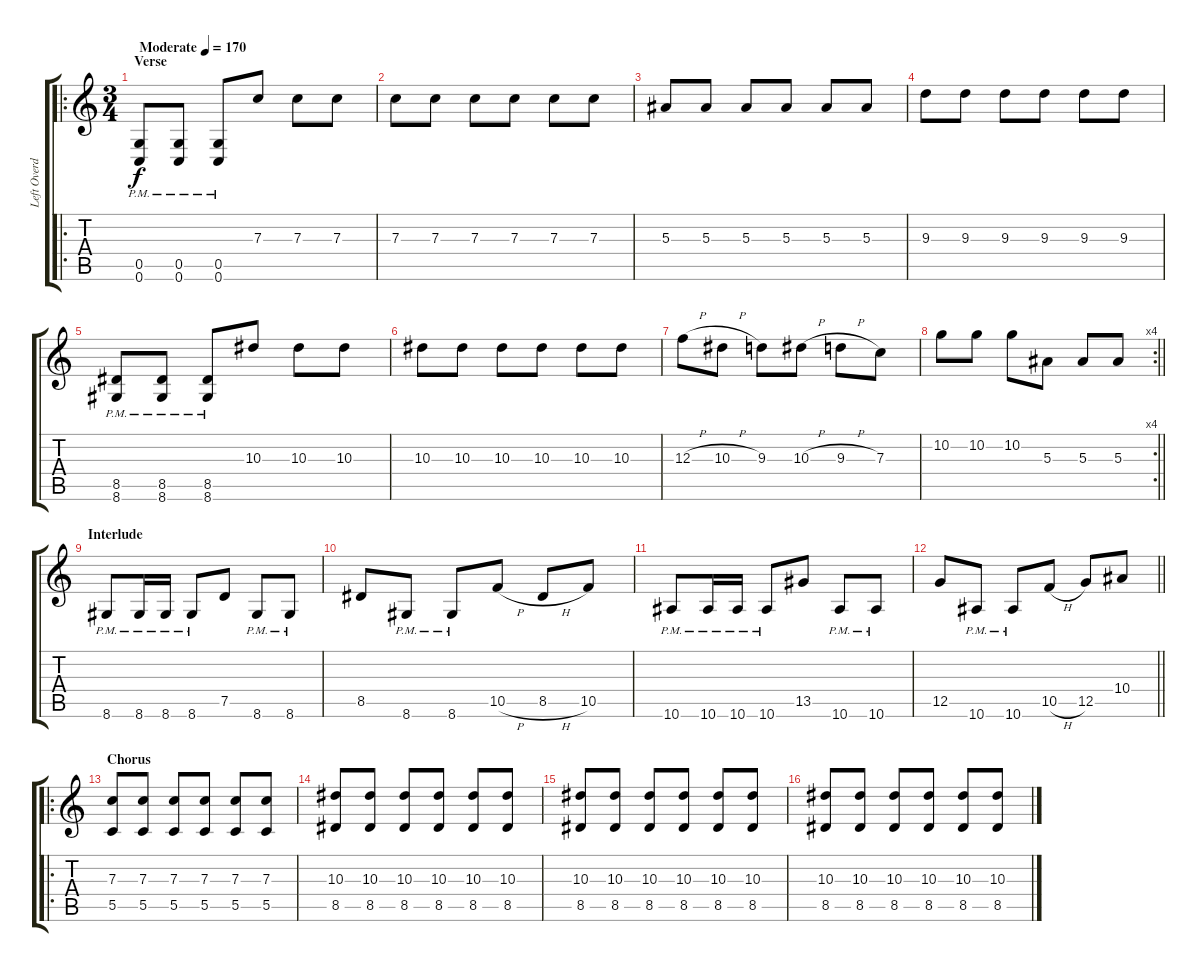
\track ("Left Overdriven Guitar" "Left Overd") {instrument distortionguitar}
\staff {score tabs}
\tuning (D4 A3 F3 C3 G2 C2) {hide}
\ro
\ts (3 4)
\section ("" "Verse")
\tempo (170 "Moderate")
\clef g2
\ks c
(0.5{pm} 0.6{pm}).8{dy f instrument distortionguitar} (0.5{pm} 0.6{pm}).8 (0.5{pm} 0.6{pm}).8 7.3.8 7.3.8 7.3.8 |
7.3.8 7.3.8 7.3.8 7.3.8 7.3.8 7.3.8 |
5.3.8 5.3.8 5.3.8 5.3.8 5.3.8 5.3.8 |
9.3.8 9.3.8 9.3.8 9.3.8 9.3.8 9.3.8 |
(8.5{pm} 8.6{pm}).8 (8.5{pm} 8.6{pm}).8 (8.5{pm} 8.6{pm}).8 10.3.8 10.3.8 10.3.8 |
10.3.8 10.3.8 10.3.8 10.3.8 10.3.8 10.3.8 |
12.3{h}.8 10.3{h}.8 9.3.8 10.3{h}.8 9.3{h}.8 7.3.8 |
\rc 4
\barLineRight lightlight
10.2.8 10.2.8 10.2.8 5.3.8 5.3.8 5.3.8 |
\section ("" "Interlude")
8.6{pm}.8 8.6{pm}.16 8.6{pm}.16 8.6{pm}.8 7.5.8 8.6{pm}.8 8.6{pm}.8 |
8.5.8 8.6{pm}.8 8.6{pm}.8 10.5{h}.8 8.5{h}.8 10.5.8 |
10.6{pm}.8 10.6{pm}.16 10.6{pm}.16 10.6{pm}.8 13.5.8 10.6{pm}.8 10.6{pm}.8 |
\barLineRight lightlight
12.5.8 10.6{pm}.8 10.6{pm}.8 10.5{h}.8 12.5.8 10.4.8 |
\ro
\section ("" "Chorus")
(7.3 5.5).8 (7.3 5.5).8 (7.3 5.5).8 (7.3 5.5).8 (7.3 5.5).8 (7.3 5.5).8 |
(10.3 8.5).8 (10.3 8.5).8 (10.3 8.5).8 (10.3 8.5).8 (10.3 8.5).8 (10.3 8.5).8 |
(10.3 8.5).8 (10.3 8.5).8 (10.3 8.5).8 (10.3 8.5).8 (10.3 8.5).8 (10.3 8.5).8 |
(10.3 8.5).8 (10.3 8.5).8 (10.3 8.5).8 (10.3 8.5).8 (10.3 8.5).8 (10.3 8.5).8
